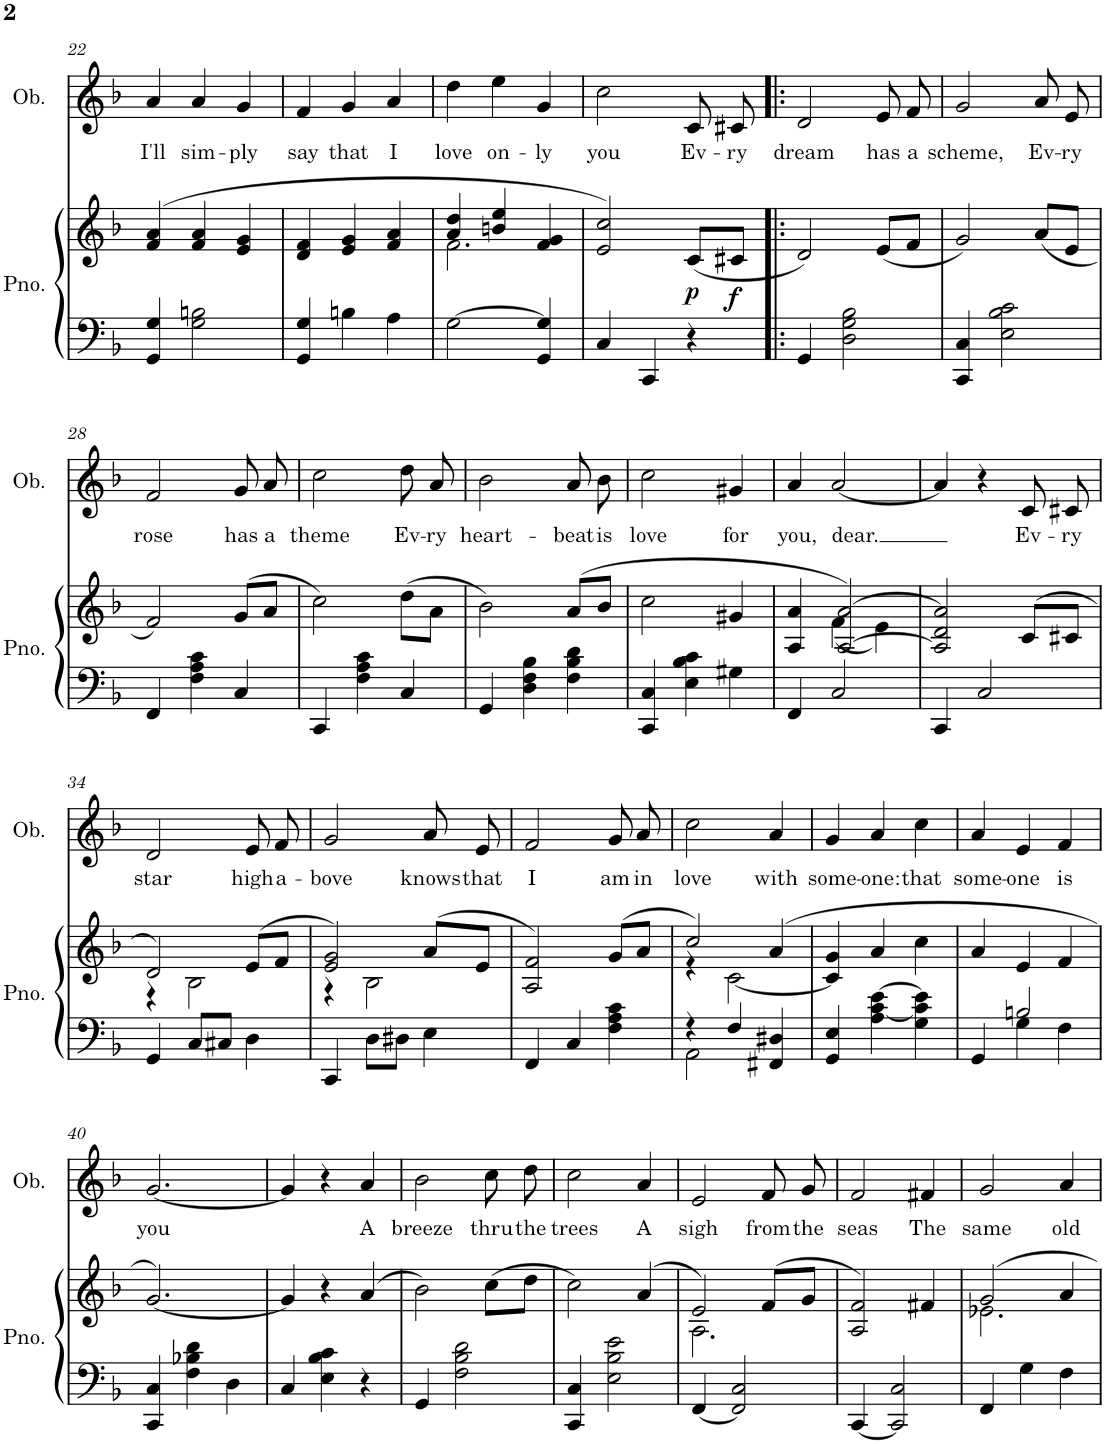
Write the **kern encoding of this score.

**kern	**kern	**dynam	**kern	**text
*part2	*part2	*part2	*part1	*part1
*staff3	*staff2	*staff2/3	*staff1	*staff1
*I"Piano	*	*	*I"Oboe	*
*I'Pno.	*	*	*I'Ob.	*
!!LO:PB:g=z
*clefF4	*clefG2	*	*clefG2	*
*k[b-]	*k[b-]	*	*k[b-]	*
*M3/4	*M3/4	*	*M3/4	*
=22	=22	=22	=22	=22
!	!	!	!	!LO:LY:b
4GG/ 4G/	(4f/ 4a/	.	4a/	I'll
!	!	!	!	!LO:LY:b
2G\ 2Bn\	4f/ 4a/	.	4a/	sim-
!	!	!	!	!LO:LY:b
.	4e/ 4g/	.	4g/	-ply
=23	=23	=23	=23	=23
!	!	!	!	!LO:LY:b
4GG/ 4G/	4d/ 4f/	.	4f/	say
!	!	!	!	!LO:LY:b
4Bn\	4e/ 4g/	.	4g/	that
!	!	!	!	!LO:LY:b
4A\	4f/ 4a/	.	4a/	I
=24	=24	=24	=24	=24
*	*^	*	*	*
!	!	!	!	!	!LO:LY:b
[2G\	4a/ 4dd/	2.f\	.	4dd\	love
!	!	!	!	!	!LO:LY:b
.	4bn/ 4ee/	.	.	4ee\	on-
!	!	!	!	!	!LO:LY:b
4GG/ 4G/]	4f/ 4g/	.	.	4g/	-ly
*	*v	*v	*	*	*
=25	=25	=25	=25	=25
!	!	!	!	!LO:LY:b
4C/	2e/ 2cc/)	.	2cc\	you
4CC/	.	.	.	.
!	!	!LO:DY:b	!	!LO:LY:b
4r	(8c/L	p	8c/L	Ev-
!	!	!LO:DY:b	!	!LO:LY:b
.	8c#X/J	f	8c#X/J	-ry
=26!|:	=26!|:	=26!|:	=26!|:	=26!|:
!	!	!	!	!LO:LY:b
4GG/	2d/)	.	2d/	dream
2D\ 2G\ 2B-\	.	.	.	.
!	!	!	!	!LO:LY:b
.	(8e/L	.	8e/L	has
!	!	!	!	!LO:LY:b
.	8f/J	.	8f/J	a
=27	=27	=27	=27	=27
!	!	!	!	!LO:LY:b
4CC/ 4C/	2g/)	.	2g/	scheme,
2E\ 2B-\ 2c\	.	.	.	.
!	!	!	!	!LO:LY:b
.	(8a/L	.	8a/L	Ev-
!	!	!	!	!LO:LY:b
.	8e/J	.	8e/J	-ry
!!LO:LB:g=z
=28	=28	=28	=28	=28
!	!	!	!	!LO:LY:b
4FF/	2f/)	.	2f/	rose
4F\ 4A\ 4c\	.	.	.	.
!	!	!	!	!LO:LY:b
4C/	(8g/L	.	8g/L	has
!	!	!	!	!LO:LY:b
.	8a/J	.	8a/J	a
=29	=29	=29	=29	=29
!	!	!	!	!LO:LY:b
4CC/	2cc\)	.	2cc\	theme
4F\ 4A\ 4c\	.	.	.	.
!	!	!	!	!LO:LY:b
4C/	(8dd\L	.	8dd\L	Ev-
!	!	!	!	!LO:LY:b
.	8a\J	.	8a\J	-ry
=30	=30	=30	=30	=30
!	!	!	!	!LO:LY:b
4GG/	2b-\)	.	2b-\	heart-
4D\ 4F\ 4B-\	.	.	.	.
!	!	!	!	!LO:LY:b
4F\ 4B-\ 4d\	(8a/L	.	8a/L	-beat
!	!	!	!	!LO:LY:b
.	8b-/J	.	8b-/J	is
=31	=31	=31	=31	=31
!	!	!	!	!LO:LY:b
4CC/ 4C/	2cc\	.	2cc\	love
4E\ 4B-\ 4c\	.	.	.	.
!	!	!	!	!LO:LY:b
4G#X\	4g#X/	.	4g#X/	for
=32	=32	=32	=32	=32
*	*^	*	*	*
!	!	!	!	!	!LO:LY:b
4FF/	4A/ 4a/	4ryy	.	4a/	you,
!	!	!	!	!	!LO:LY:b
2C/	[2A/ [2a/)	(4f\	.	[2a/	dear.
.	.	4e\)	.	.	.
*	*v	*v	*	*	*
=33	=33	=33	=33	=33
4CC/	2A/] 2d/ 2a/]	.	4a/]	.
2C/	.	.	4r	.
!	!	!	!	!LO:LY:b
.	(8c/L	.	8c/L	Ev-
!	!	!	!	!LO:LY:b
.	8c#X/J	.	8c#X/J	-ry
!!LO:LB:g=z
=34	=34	=34	=34	=34
*	*^	*	*	*
!	!	!	!	!	!LO:LY:b
4GG/	2d/)	4r	.	2d/	star
8C/L	.	2B-\	.	.	.
8C#X/J	.	.	.	.	.
!	!	!	!	!	!LO:LY:b
4D\	(8e/L	.	.	8e/L	high
!	!	!	!	!	!LO:LY:b
.	8f/J	.	.	8f/J	a-
=35	=35	=35	=35	=35	=35
!	!	!	!	!	!LO:LY:b
4CC/	2e/ 2g/)	4r	.	2g/	-bove
8D\L	.	2B-\	.	.	.
8D#X\J	.	.	.	.	.
!	!	!	!	!	!LO:LY:b
4E\	(8a/L	.	.	8a/L	knows
!	!	!	!	!	!LO:LY:b
.	8e/J	.	.	8e/J	that
*	*v	*v	*	*	*
=36	=36	=36	=36	=36
!	!	!	!	!LO:LY:b
4FF/	2A/ 2f/)	.	2f/	I
4C/	.	.	.	.
!	!	!	!	!LO:LY:b
4F\ 4A\ 4c\	(8g/L	.	8g/L	am
!	!	!	!	!LO:LY:b
.	8a/J	.	8a/J	in
=37	=37	=37	=37	=37
*^	*^	*	*	*
!	!	!	!	!	!	!LO:LY:b
4r	2AA\	2cc/)	4r	.	2cc\	love
4F/	.	.	[2c\	.	.	.
!	!	!	!	!	!	!LO:LY:b
4FF#X/ 4D#X/	4ryy	(4a/	.	.	4a/	with
*	*	*v	*v	*	*	*
=38	=38	=38	=38	=38	=38
!	!	!	!	!	!LO:LY:b
*v	*v	*	*	*	*
4GG/ 4E/	4c/] 4g/	.	4g/	some-
!	!	!	!	!LO:LY:b
4A\ [4c\ [4e\	4a/	.	4a/	-one:
!	!	!	!	!LO:LY:b
4G\ 4c\] 4e\]	4cc\	.	4cc\	that
=39	=39	=39	=39	=39
*^	*	*	*	*
!	!	!	!	!	!LO:LY:b
4GG/	4ryy	4a/	.	4a/	some-
!	!	!	!	!	!LO:LY:b
2Bn/	4G\	4e/	.	4e/	-one
!	!	!	!	!	!LO:LY:b
.	4F\	4f/	.	4f/	is
!!LO:LB:g=z
=40	=40	=40	=40	=40	=40
!	!	!	!	!	!LO:LY:b
*v	*v	*	*	*	*
4CC/ 4C/	[2.g/)	.	[2.g/	you
4F\ 4B-X\ 4d\	.	.	.	.
4D\	.	.	.	.
=41	=41	=41	=41	=41
4C/	4g/]	.	4g/]	.
4E\ 4B-\ 4c\	4r	.	4r	.
!	!	!	!	!LO:LY:b
4r	(4a/	.	4a/	A
=42	=42	=42	=42	=42
!	!	!	!	!LO:LY:b
4GG/	2b-\)	.	2b-\	breeze
2F\ 2B-\ 2d\	.	.	.	.
!	!	!	!	!LO:LY:b
.	(8cc\L	.	8cc\L	thru
!	!	!	!	!LO:LY:b
.	8dd\J	.	8dd\J	the
=43	=43	=43	=43	=43
!	!	!	!	!LO:LY:b
4CC/ 4C/	2cc\)	.	2cc\	trees
2E\ 2B-\ 2e\	.	.	.	.
!	!	!	!	!LO:LY:b
.	(4a/	.	4a/	A
=44	=44	=44	=44	=44
*	*^	*	*	*
!	!	!	!	!	!LO:LY:b
[4FF/	2e/)	2.A\	.	2e/	sigh
2FF/] 2C/	.	.	.	.	.
!	!	!	!	!	!LO:LY:b
.	(8f/L	.	.	8f/L	from
!	!	!	!	!	!LO:LY:b
.	8g/J	.	.	8g/J	the
*	*v	*v	*	*	*
=45	=45	=45	=45	=45
!	!	!	!	!LO:LY:b
[4CC/	2A/ 2f/)	.	2f/	seas
2CC/] 2C/	.	.	.	.
!	!	!	!	!LO:LY:b
.	4f#X/	.	4f#X/	The
=46	=46	=46	=46	=46
*	*^	*	*	*
!	!	!	!	!	!LO:LY:b
4FF/	2g/	2.e-X\	.	2g/	same
4G\	.	.	.	.	.
!	!	!	!	!	!LO:LY:b
4F\	4a/	.	.	4a/	old
*	*v	*v	*	*	*
=	=	=	=	=
*-	*-	*-	*-	*-
